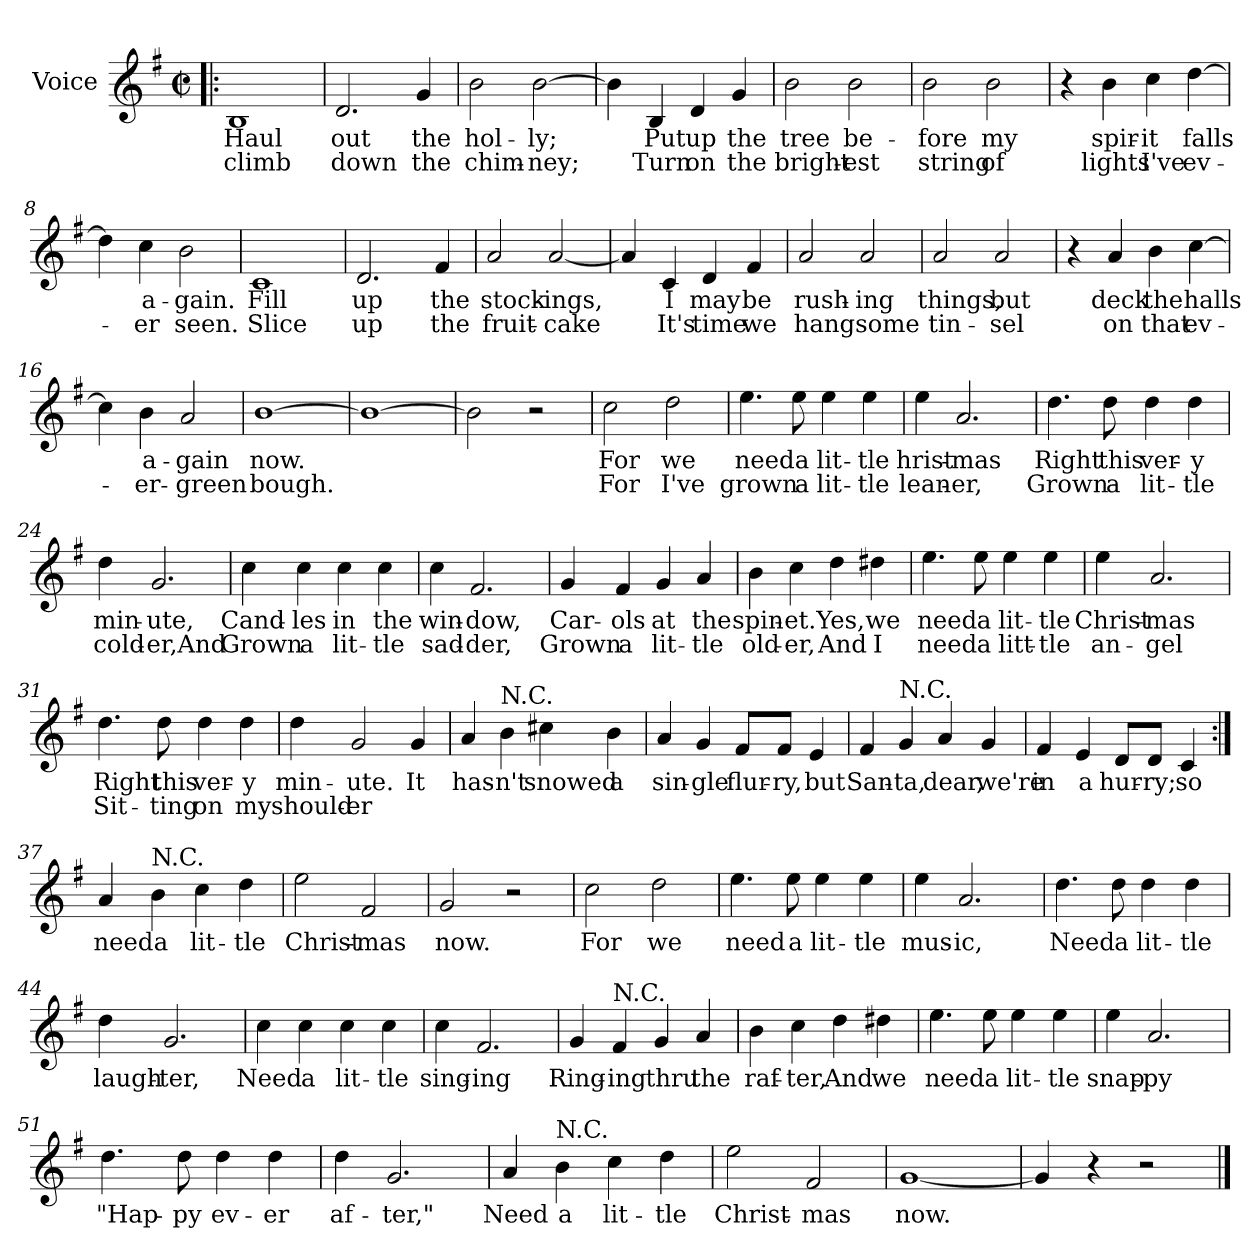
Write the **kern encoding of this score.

**kern	**text	**text
*part1	*part1	*part1
*staff1	*staff1	*staff1
*I"Voice	*	*
*I'Vo.	*	*
*clefG2	*	*
*k[f#]	*	*
*G:	*	*
*M2/2	*	*
*met(c|)	*	*
=1!|:	=1!|:	=1!|:
1B	Haul	climb
=2	=2	=2
2.d/	out	down
4g/	the	the
=3	=3	=3
2b\	hol-	chim-
[2b\	-ly;	-ney;
=4	=4	=4
4b\]	.	.
4B/	Put	Turn
4d/	up	on
4g/	the	the
=5	=5	=5
2b\	tree	bright-
2b\	be-	-est
=6	=6	=6
2b\	-fore	string
2b\	my	of
!!LO:LB:g=z
=7	=7	=7
4r	.	.
4b\	spir-	lights
4cc\	-it	I've
[4dd\	falls	ev-
=8	=8	=8
4dd\]	.	.
4cc\	a-	-er
2b\	-gain.	seen.
=9	=9	=9
1c	Fill	Slice
=10	=10	=10
2.d/	up	up
4f#/	the	the
=11	=11	=11
2a/	stock-	fruit-
[2a/	-ings,	-cake
=12	=12	=12
4a/]	.	.
4c/	I	It's
4d/	may	time
4f#/	be	we
!!LO:LB:g=z
=13	=13	=13
2a/	rush-	hang
2a/	-ing	some
=14	=14	=14
2a/	things,	tin-
2a/	but	-sel
=15	=15	=15
4r	.	.
4a/	deck	on
4b\	the	that
[4cc\	halls	ev-
=16	=16	=16
4cc\]	.	.
4b\	a-	-er-
2a/	-gain	-green
=17	=17	=17
[1b	now.	bough.
=18	=18	=18
1b_	.	.
=19	=19	=19
2b\]	.	.
2r	.	.
!!LO:LB:g=z
=20	=20	=20
2cc\	For	For
2dd\	we	I've
=21	=21	=21
4.ee\	need	grown
8ee\	a	a
4ee\	lit-	lit-
4ee\	-tle	-tle
=22	=22	=22
4ee\	hrist-	lean-
2.a/	-mas	-er,
=23	=23	=23
4.dd\	Right	Grown
8dd\	this	a
4dd\	ver-	lit-
4dd\	-y	-tle
=24	=24	=24
4dd\	min-	cold-
2.g/	-ute,	-er,And
!!LO:LB:g=z
=25	=25	=25
4cc\	Cand-	Grown
4cc\	-les	a
4cc\	in	lit-
4cc\	the	-tle
=26	=26	=26
4cc\	win-	sad-
2.f#/	-dow,	-der,
=27	=27	=27
4g/	Car-	Grown
4f#/	-ols	a
4g/	at	lit-
4a/	the	-tle
=28	=28	=28
4b\	spin-	old-
4cc\	-et.	-er,
4dd\	Yes,	And
4dd#X\	we	I
!!LO:LB:g=z
=29	=29	=29
4.ee\	need	need
8ee\	a	a
4ee\	lit-	litt-
4ee\	-tle	-tle
=30	=30	=30
4ee\	Christ-	an-
2.a/	-mas	-gel
=31	=31	=31
4.dd\	Right	Sit-
8dd\	this	-ting
4dd\	ver-	on
4dd\	-y	my
=32	=32	=32
4dd\	min-	should-
2g/	-ute.	-er
4g/	It	.
!!LO:LB:g=z
=33	=33	=33
4a/	has-	.
!LO:TX:a:t=N.C.	!	!
4b\	-n't	.
4cc#X\	snowed	.
4b\	a	.
=34	=34	=34
4a/	sin-	.
4g/	-gle	.
8f#/L	flur-	.
8f#/J	-ry,	.
4e/	but	.
=35	=35	=35
4f#/	San-	.
!LO:TX:a:t=N.C.	!	!
4g/	-ta,	.
4a/	dear,	.
4g/	we're	.
=36	=36	=36
4f#/	in	.
4e/	a	.
8d/L	hur-	.
8d/J	-ry;	.
4c/	so	.
!!LO:PB:g=z
=37:|!	=37:|!	=37:|!
4a/	need	.
!LO:TX:a:t=N.C.	!	!
4b\	a	.
4cc\	lit-	.
4dd\	-tle	.
=38	=38	=38
2ee\	Christ-	.
2f#/	-mas	.
=39	=39	=39
2g/	now.	.
2r	.	.
=40	=40	=40
2cc\	For	.
2dd\	we	.
=41	=41	=41
4.ee\	need	.
8ee\	a	.
4ee\	lit-	.
4ee\	-tle	.
=42	=42	=42
4ee\	mus-	.
2.a/	-ic,	.
!!LO:LB:g=z
=43	=43	=43
4.dd\	Need	.
8dd\	a	.
4dd\	lit-	.
4dd\	-tle	.
=44	=44	=44
4dd\	laugh-	.
2.g/	-ter,	.
=45	=45	=45
4cc\	Need	.
4cc\	a	.
4cc\	lit-	.
4cc\	-tle	.
=46	=46	=46
4cc\	sing-	.
2.f#/	-ing	.
=47	=47	=47
4g/	Ring-	.
!LO:TX:a:t=N.C.	!	!
4f#/	-ing	.
4g/	thru	.
4a/	the	.
!!LO:LB:g=z
=48	=48	=48
4b\	raf-	.
4cc\	-ter,	.
4dd\	And	.
4dd#X\	we	.
=49	=49	=49
4.ee\	need	.
8ee\	a	.
4ee\	lit-	.
4ee\	-tle	.
=50	=50	=50
4ee\	snap-	.
2.a/	-py	.
=51	=51	=51
4.dd\	"Hap-	.
8dd\	-py	.
4dd\	ev-	.
4dd\	-er	.
=52	=52	=52
4dd\	af-	.
2.g/	-ter,"	.
!!LO:LB:g=z
=53	=53	=53
4a/	Need	.
!LO:TX:a:t=N.C.	!	!
4b\	a	.
4cc\	lit-	.
4dd\	-tle	.
=54	=54	=54
2ee\	Christ-	.
2f#/	-mas	.
=55	=55	=55
[1g	now.	.
=56	=56	=56
4g/]	.	.
4r	.	.
2r	.	.
==	==	==
*-	*-	*-
